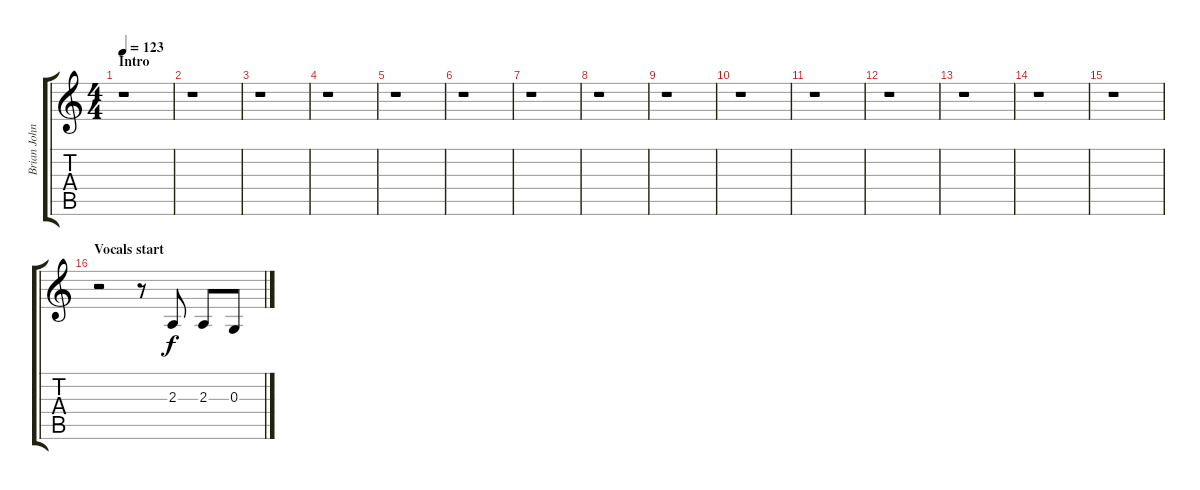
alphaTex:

\track ("Brian Johnson (Vocals)" "Brian John") {instrument violin}
\staff {score tabs}
\tuning (E4 B3 G3 D3 A2 E2) {hide}
\ts (4 4)
\section ("" "Intro")
\tempo 123
\clef g2
\ks c
r.1{dy f instrument violin} |
r.1 |
r.1 |
r.1 |
r.1 |
r.1 |
r.1 |
r.1 |
r.1 |
r.1 |
r.1 |
r.1 |
r.1 |
r.1 |
r.1 |
\section ("" "Vocals start")
r.2 r.8 2.3.8 2.3.8 0.3.8
